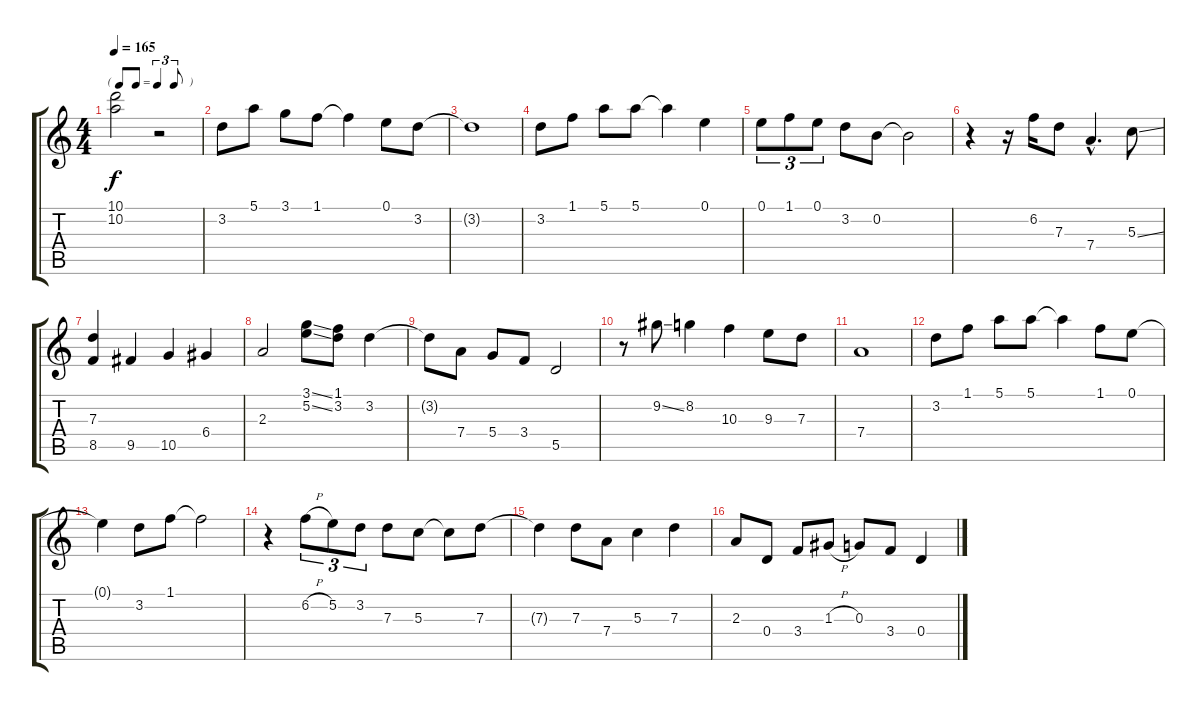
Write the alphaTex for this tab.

\track "" {instrument electricguitarjazz}
\staff {score tabs}
\tuning (E4 B3 G3 D3 A2 D2) {hide}
\ts (4 4)
\tf triplet8th
\tempo 165
\clef g2
\ks c
(10.1{t} 10.2{t}).2{dy f} r.2 |
3.2.8 5.1.8 3.1.8 1.1.8 1.1{t}.4 0.1.8 3.2.8 |
3.2{t}.1 |
3.2.8 1.1.8 5.1.8 5.1.8 5.1{t}.4 0.1.4 |
0.1.8{tu (3 2)} 1.1.8{tu (3 2)} 0.1.8{tu (3 2)} 3.2.8 0.2.8 0.2{t}.2 |
r.4 r.16 6.2.16 7.3.8 7.4{hac}.4{d} 5.3{ss}.8 |
(7.3 8.5).4 9.5.4 10.5.4 6.4.4 |
2.3.2 (3.1{ss} 5.2{ss}).8 (1.1 3.2).8 3.2.4 |
3.2{t}.8 7.4.8 5.4.8 3.4.8 5.5.2 |
r.8 9.2{ss}.8 8.2.4 10.3.4 9.3.8 7.3.8 |
7.4.1 |
3.2.8 1.1.8 5.1.8 5.1.8 5.1{t}.4 1.1.8 0.1.8 |
0.1{t}.4 3.2.8 1.1.8 1.1{t}.2 |
r.4 6.2{h}.8{tu (3 2)} 5.2.8{tu (3 2)} 3.2.8{tu (3 2)} 7.3.8 5.3.8 5.3{t}.8 7.3.8 |
7.3{t}.4 7.3.8 7.4.8 5.3.4 7.3.4 |
2.3.8 0.4.8 3.4.8 1.3{h}.8 0.3.8 3.4.8 0.4.4
